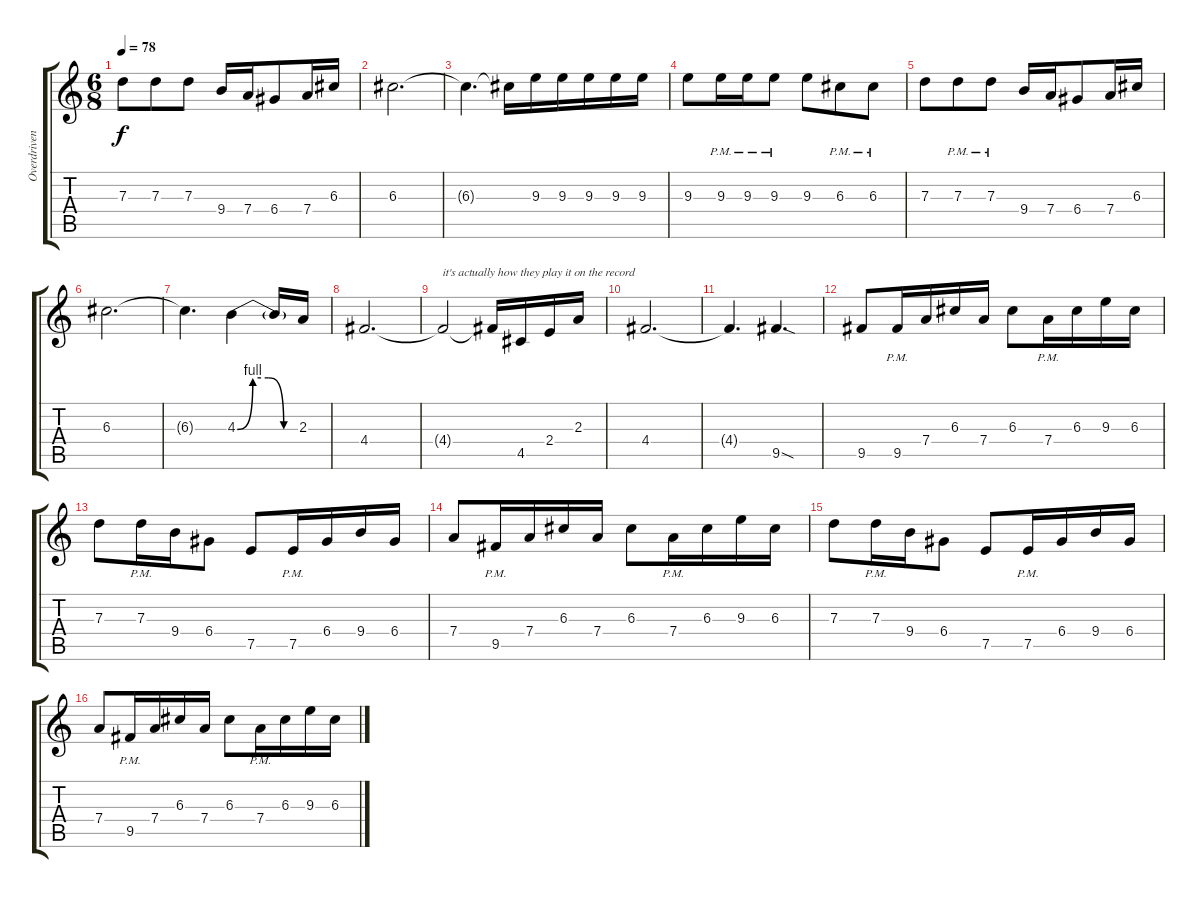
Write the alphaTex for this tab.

\track ("Overdriven Guitar I" "Overdriven") {instrument overdrivenguitar}
\staff {score tabs}
\tuning (E4 B3 G3 D3 A2 E2) {hide}
\ts (6 8)
\tempo 78
\clef g2
\ks c
7.3.8{dy f} 7.3.8 7.3.8 9.4.16 7.4.16 6.4.8 7.4.16 6.3.16 |
6.3.2{d} |
6.3{t}.4{d} 6.3{t}.16 9.3.16 9.3.16 9.3.16 9.3.16 9.3.16 |
9.3.8 9.3{pm}.16 9.3{pm}.16 9.3{pm}.8 9.3.8 6.3{pm}.8 6.3{pm}.8 |
7.3.8 7.3{pm}.8 7.3{pm}.8 9.4.16 7.4.16 6.4.8 7.4.16 6.3.16 |
6.3.2{d} |
6.3{t}.4{d} 4.3{be (custom 0 0 15 4 30 4 45 0 60 0)}.4 4.3{t}.16 2.3.16 |
4.4.2{d} |
4.4{t}.2{txt "it's actually how they play it on the record"} 4.4{t}.16 4.5.16 2.4.16 2.3.16 |
4.4.2{d} |
4.4{t}.4{d} 9.5{sod}.4{d} |
9.5.8 9.5{pm}.16 7.4.16 6.3.16 7.4.16 6.3.8 7.4{pm}.16 6.3.16 9.3.16 6.3.16 |
7.3.8 7.3{pm}.16 9.4.16 6.4.8 7.5.8 7.5{pm}.16 6.4.16 9.4.16 6.4.16 |
7.4.8 9.5{pm}.16 7.4.16 6.3.16 7.4.16 6.3.8 7.4{pm}.16 6.3.16 9.3.16 6.3.16 |
7.3.8 7.3{pm}.16 9.4.16 6.4.8 7.5.8 7.5{pm}.16 6.4.16 9.4.16 6.4.16 |
7.4.8 9.5{pm}.16 7.4.16 6.3.16 7.4.16 6.3.8 7.4{pm}.16 6.3.16 9.3.16 6.3.16
